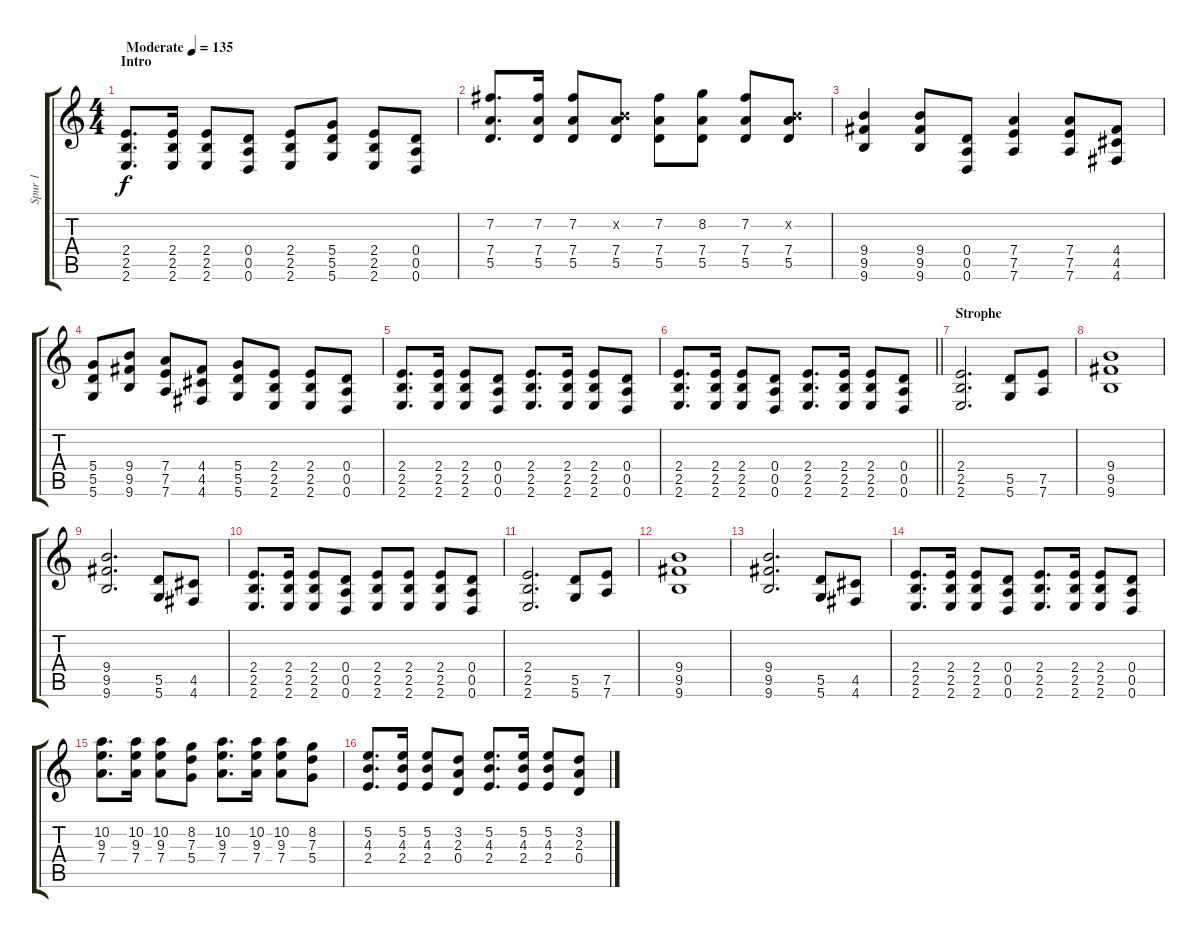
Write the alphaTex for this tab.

\track ("Spur 1" "Spur 1") {instrument overdrivenguitar}
\staff {score tabs}
\tuning (E4 B3 G3 D3 A2 D2) {hide}
\ts (4 4)
\section ("" "Intro")
\tempo (135 "Moderate")
\clef g2
\ks c
(2.4 2.5 2.6).8{d dy f instrument overdrivenguitar} (2.4 2.5 2.6).16 (2.4 2.5 2.6).8 (0.4 0.5 0.6).8 (2.4 2.5 2.6).8 (5.4 5.5 5.6).8 (2.4 2.5 2.6).8 (0.4 0.5 0.6).8 |
(7.2 7.4 5.5).8{d} (7.2 7.4 5.5).16 (7.2 7.4 5.5).8 (0.2{x} 7.4 5.5).8 (7.2 7.4 5.5).8 (8.2 7.4 5.5).8 (7.2 7.4 5.5).8 (0.2{x} 7.4 5.5).8 |
(9.4 9.5 9.6).4 (9.4 9.5 9.6).8 (0.4 0.5 0.6).8 (7.4 7.5 7.6).4 (7.4 7.5 7.6).8 (4.4 4.5 4.6).8 |
(5.4 5.5 5.6).8 (9.4 9.5 9.6).8 (7.4 7.5 7.6).8 (4.4 4.5 4.6).8 (5.4 5.5 5.6).8 (2.4 2.5 2.6).8 (2.4 2.5 2.6).8 (0.4 0.5 0.6).8 |
(2.4 2.5 2.6).8{d} (2.4 2.5 2.6).16 (2.4 2.5 2.6).8 (0.4 0.5 0.6).8 (2.4 2.5 2.6).8{d} (2.4 2.5 2.6).16 (2.4 2.5 2.6).8 (0.4 0.5 0.6).8 |
\barLineRight lightlight
(2.4 2.5 2.6).8{d} (2.4 2.5 2.6).16 (2.4 2.5 2.6).8 (0.4 0.5 0.6).8 (2.4 2.5 2.6).8{d} (2.4 2.5 2.6).16 (2.4 2.5 2.6).8 (0.4 0.5 0.6).8 |
\section ("" "Strophe")
(2.4 2.5 2.6).2{d} (5.5 5.6).8 (7.5 7.6).8 |
(9.4 9.5 9.6).1 |
(9.4 9.5 9.6).2{d} (5.5 5.6).8 (4.5 4.6).8 |
(2.4 2.5 2.6).8{d} (2.4 2.5 2.6).16 (2.4 2.5 2.6).8 (0.4 0.5 0.6).8 (2.4 2.5 2.6).8 (2.4 2.5 2.6).8 (2.4 2.5 2.6).8 (0.4 0.5 0.6).8 |
(2.4 2.5 2.6).2{d} (5.5 5.6).8 (7.5 7.6).8 |
(9.4 9.5 9.6).1 |
(9.4 9.5 9.6).2{d} (5.5 5.6).8 (4.5 4.6).8 |
(2.4 2.5 2.6).8{d} (2.4 2.5 2.6).16 (2.4 2.5 2.6).8 (0.4 0.5 0.6).8 (2.4 2.5 2.6).8{d} (2.4 2.5 2.6).16 (2.4 2.5 2.6).8 (0.4 0.5 0.6).8 |
(10.2 9.3 7.4).8{d} (10.2 9.3 7.4).16 (10.2 9.3 7.4).8 (8.2 7.3 5.4).8 (10.2 9.3 7.4).8{d} (10.2 9.3 7.4).16 (10.2 9.3 7.4).8 (8.2 7.3 5.4).8 |
(5.2 4.3 2.4).8{d} (5.2 4.3 2.4).16 (5.2 4.3 2.4).8 (3.2 2.3 0.4).8 (5.2 4.3 2.4).8{d} (5.2 4.3 2.4).16 (5.2 4.3 2.4).8 (3.2 2.3 0.4).8
